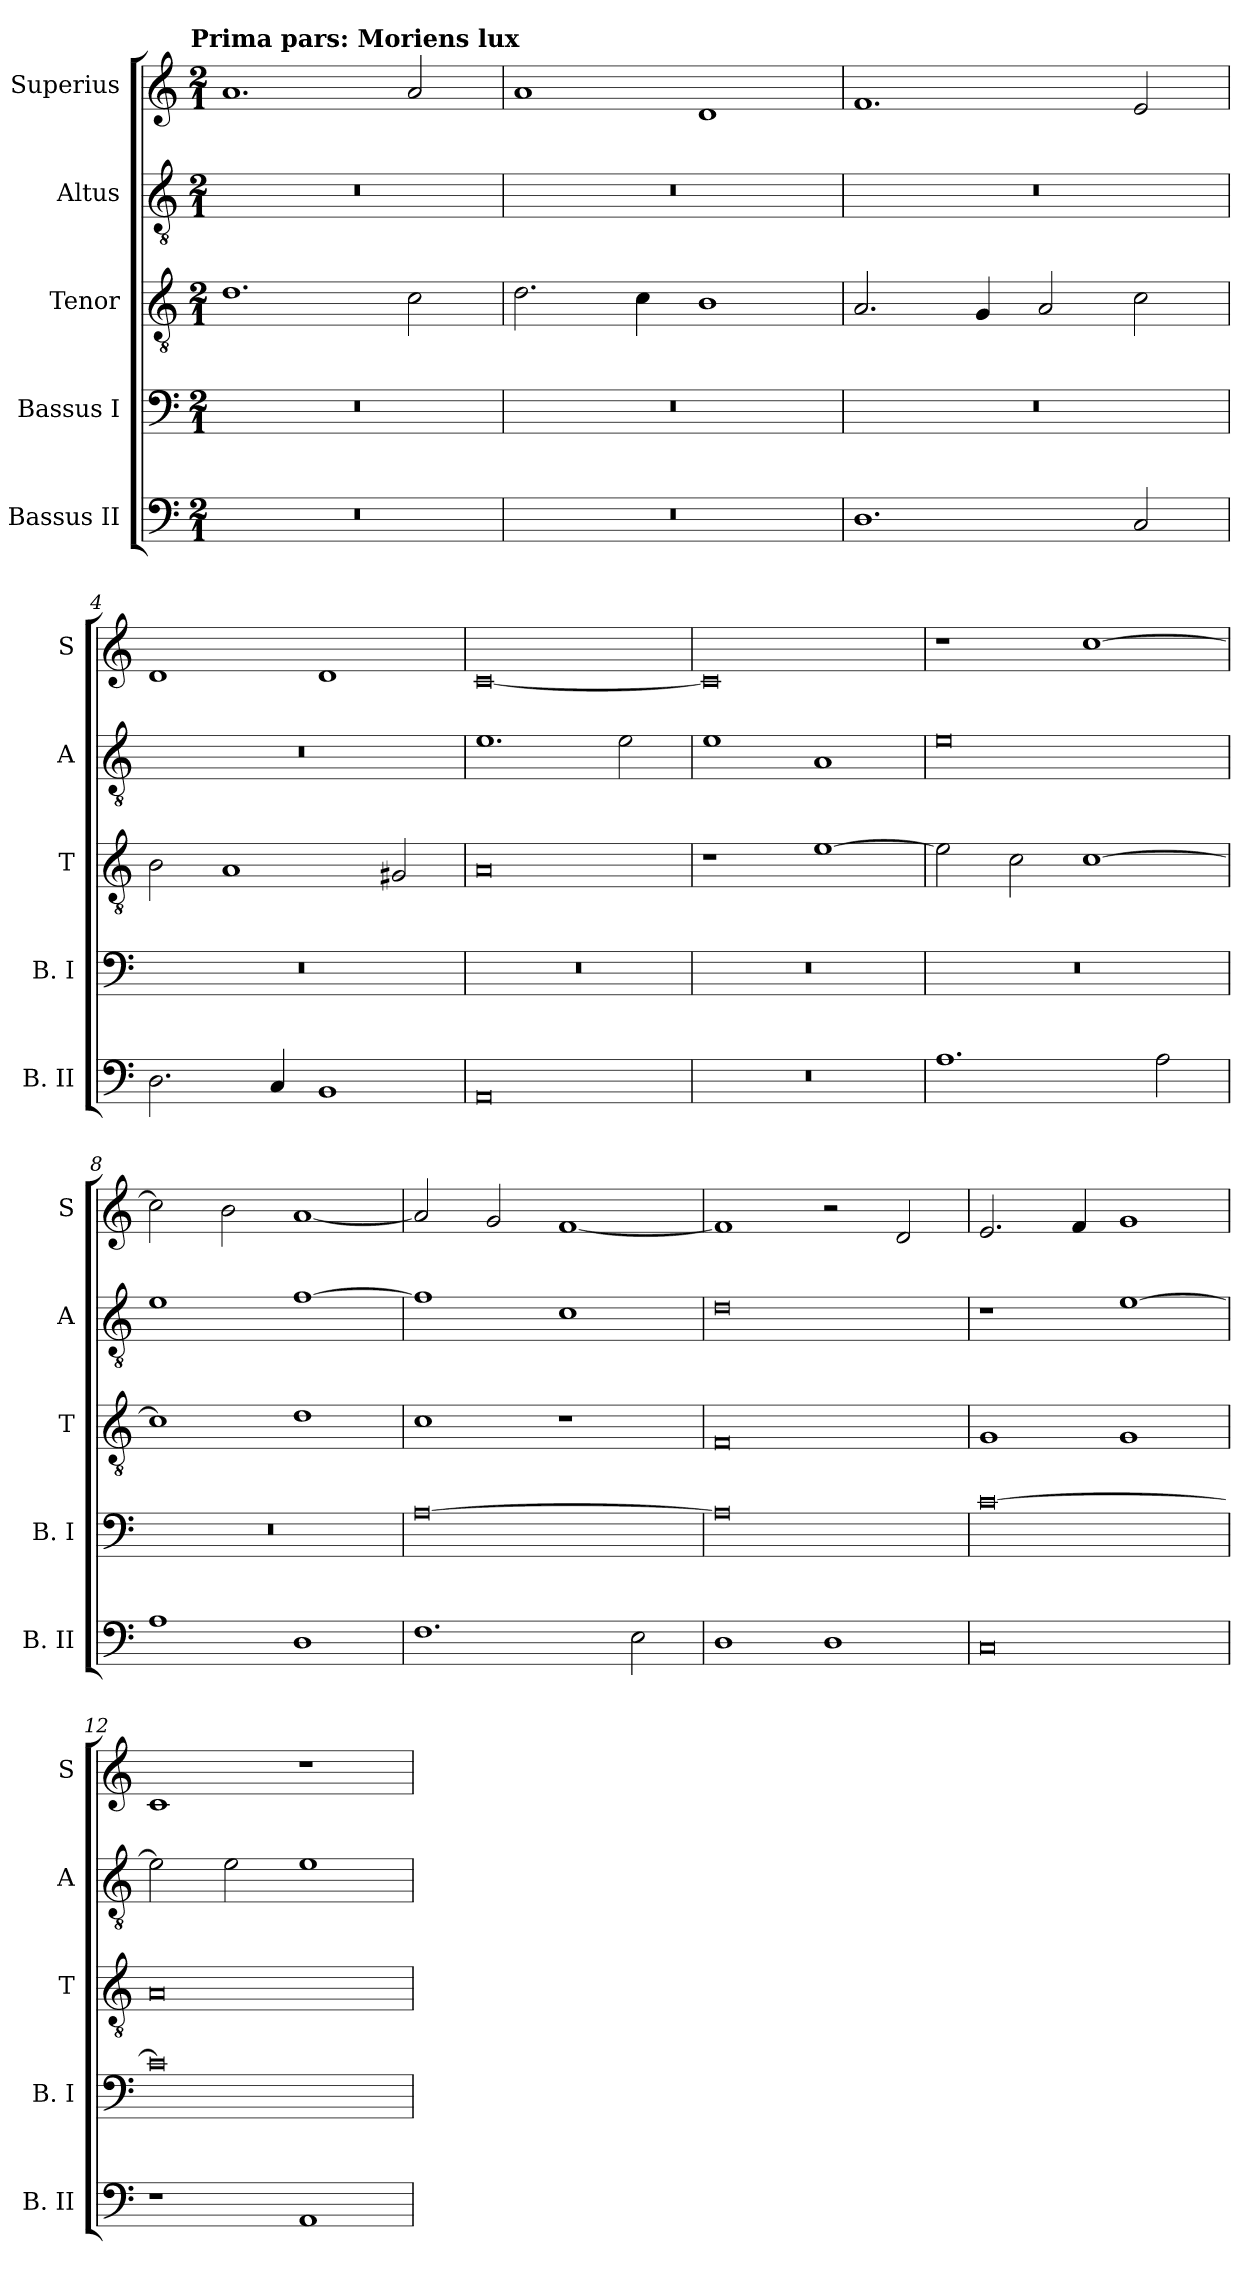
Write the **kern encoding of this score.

**kern	**kern	**kern	**kern	**kern
*part5	*part4	*part3	*part2	*part1
*staff5	*staff4	*staff3	*staff2	*staff1
*I"Bassus II	*I"Bassus I	*I"Tenor	*I"Altus	*I"Superius
*I'B. II	*I'B. I	*I'T	*I'A	*I'S
*clefF4	*clefF4	*clefGv2	*clefGv2	*clefG2
*k[]	*k[]	*k[]	*k[]	*k[]
*C:	*C:	*C:	*C:	*C:
!!LO:TX:omd:t=Prima pars&colon; Moriens lux
*M2/1	*M2/1	*M2/1	*M2/1	*M2/1
=1	=1	=1	=1	=1
0r	0r	1.d	0r	1.a
.	.	2c	.	2a
=2	=2	=2	=2	=2
0r	0r	2.d	0r	1a
.	.	4c	.	.
.	.	1B	.	1d
=3	=3	=3	=3	=3
1.D	0r	2.A	0r	1.f
.	.	4G	.	.
.	.	2A	.	.
2C	.	2c	.	2e
=4	=4	=4	=4	=4
2.D	0r	2B	0r	1d
.	.	1A	.	.
4C	.	.	.	.
1BB	.	.	.	1d
.	.	2G#X	.	.
=5	=5	=5	=5	=5
0AA	0r	0A	1.e	[0c
.	.	.	2e	.
=6	=6	=6	=6	=6
0r	0r	1r	1e	0c]
.	.	[1e	1A	.
=7	=7	=7	=7	=7
1.A	0r	2e]	0e	1r
.	.	2c	.	.
.	.	[1c	.	[1cc
2A	.	.	.	.
=8	=8	=8	=8	=8
1A	0r	1c]	1e	2cc]
.	.	.	.	2b
1D	.	1d	[1f	[1a
=9	=9	=9	=9	=9
1.F	[0A	1c	1f]	2a]
.	.	.	.	2g
.	.	1r	1c	[1f
2E	.	.	.	.
=10	=10	=10	=10	=10
1D	0A]	0F	0d	1f]
1D	.	.	.	2r
.	.	.	.	2d
=11	=11	=11	=11	=11
0C	[0c	1G	1r	2.e
.	.	.	.	4f
.	.	1G	[1e	1g
=12	=12	=12	=12	=12
1r	0c]	0A	2e]	1c
.	.	.	2e	.
1AA	.	.	1e	1r
=	=	=	=	=
*-	*-	*-	*-	*-
